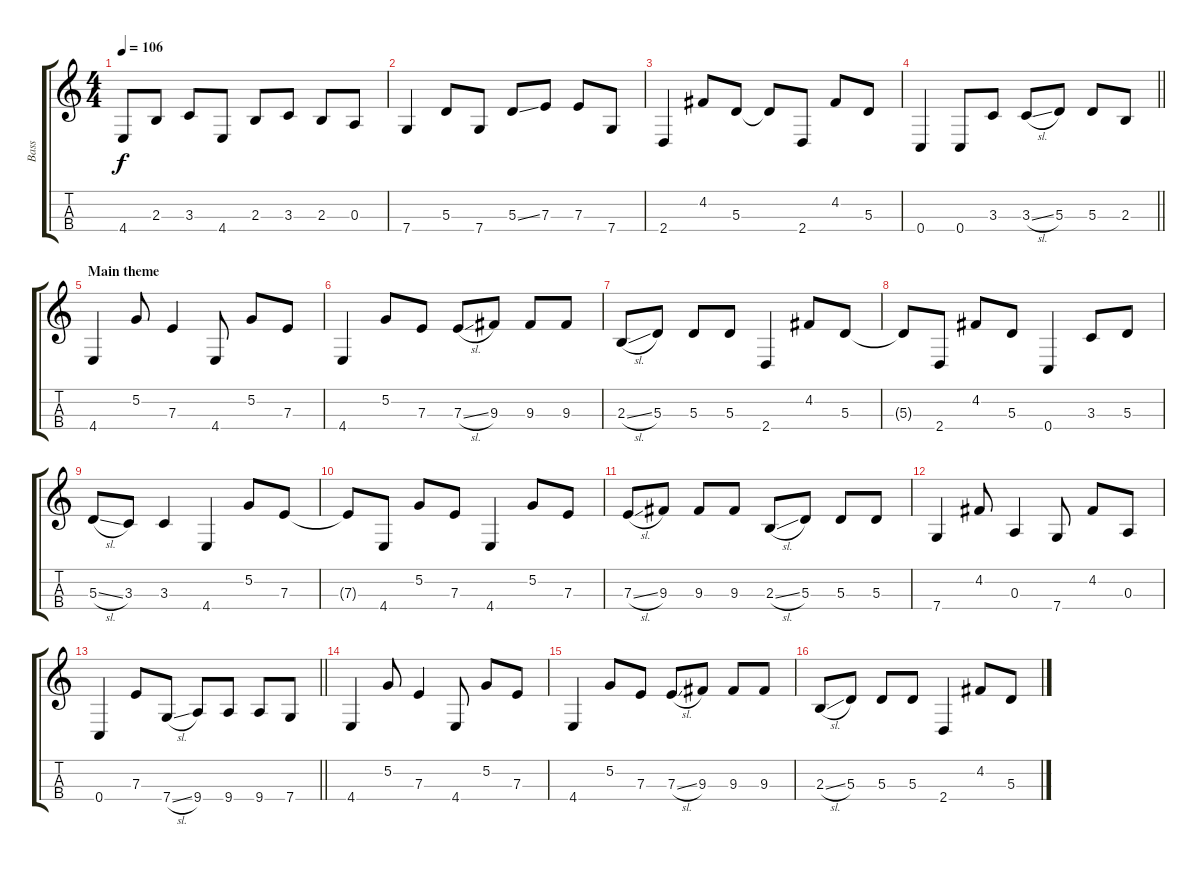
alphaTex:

\track ("Bass" "Bass") {instrument electricbassfinger}
\staff {score tabs}
\tuning (G3 D3 A2 C2) {hide}
\ts (4 4)
\tempo 106
\clef g2
\ks c
4.4.8{dy f} 2.3.8 3.3.8 4.4.8 2.3.8 3.3.8 2.3.8 0.3.8 |
7.4.4 5.3.8 7.4.8 5.3{ss}.8 7.3.8 7.3.8 7.4.8 |
2.4.4 4.2.8 5.3.8 5.3{t}.8 2.4.8 4.2.8 5.3.8 |
\barLineRight lightlight
0.4.4 0.4.8 3.3.8 3.3{sl}.8 5.3.8 5.3.8 2.3.8 |
\section ("" "Main theme")
4.4.4 5.2.8 7.3.4 4.4.8 5.2.8 7.3.8 |
4.4.4 5.2.8 7.3.8 7.3{sl}.8 9.3.8 9.3.8 9.3.8 |
2.3{sl}.8 5.3.8 5.3.8 5.3.8 2.4.4 4.2.8 5.3.8 |
5.3{t}.8 2.4.8 4.2.8 5.3.8 0.4.4 3.3.8 5.3.8 |
5.3{sl}.8 3.3.8 3.3.4 4.4.4 5.2.8 7.3.8 |
7.3{t}.8 4.4.8 5.2.8 7.3.8 4.4.4 5.2.8 7.3.8 |
7.3{sl}.8 9.3.8 9.3.8 9.3.8 2.3{sl}.8 5.3.8 5.3.8 5.3.8 |
7.4.4 4.2.8 0.3.4 7.4.8 4.2.8 0.3.8 |
\barLineRight lightlight
0.4.4 7.3.8 7.4{sl}.8 9.4.8 9.4.8 9.4.8 7.4.8 |
4.4.4 5.2.8 7.3.4 4.4.8 5.2.8 7.3.8 |
4.4.4 5.2.8 7.3.8 7.3{sl}.8 9.3.8 9.3.8 9.3.8 |
2.3{sl}.8 5.3.8 5.3.8 5.3.8 2.4.4 4.2.8 5.3.8
